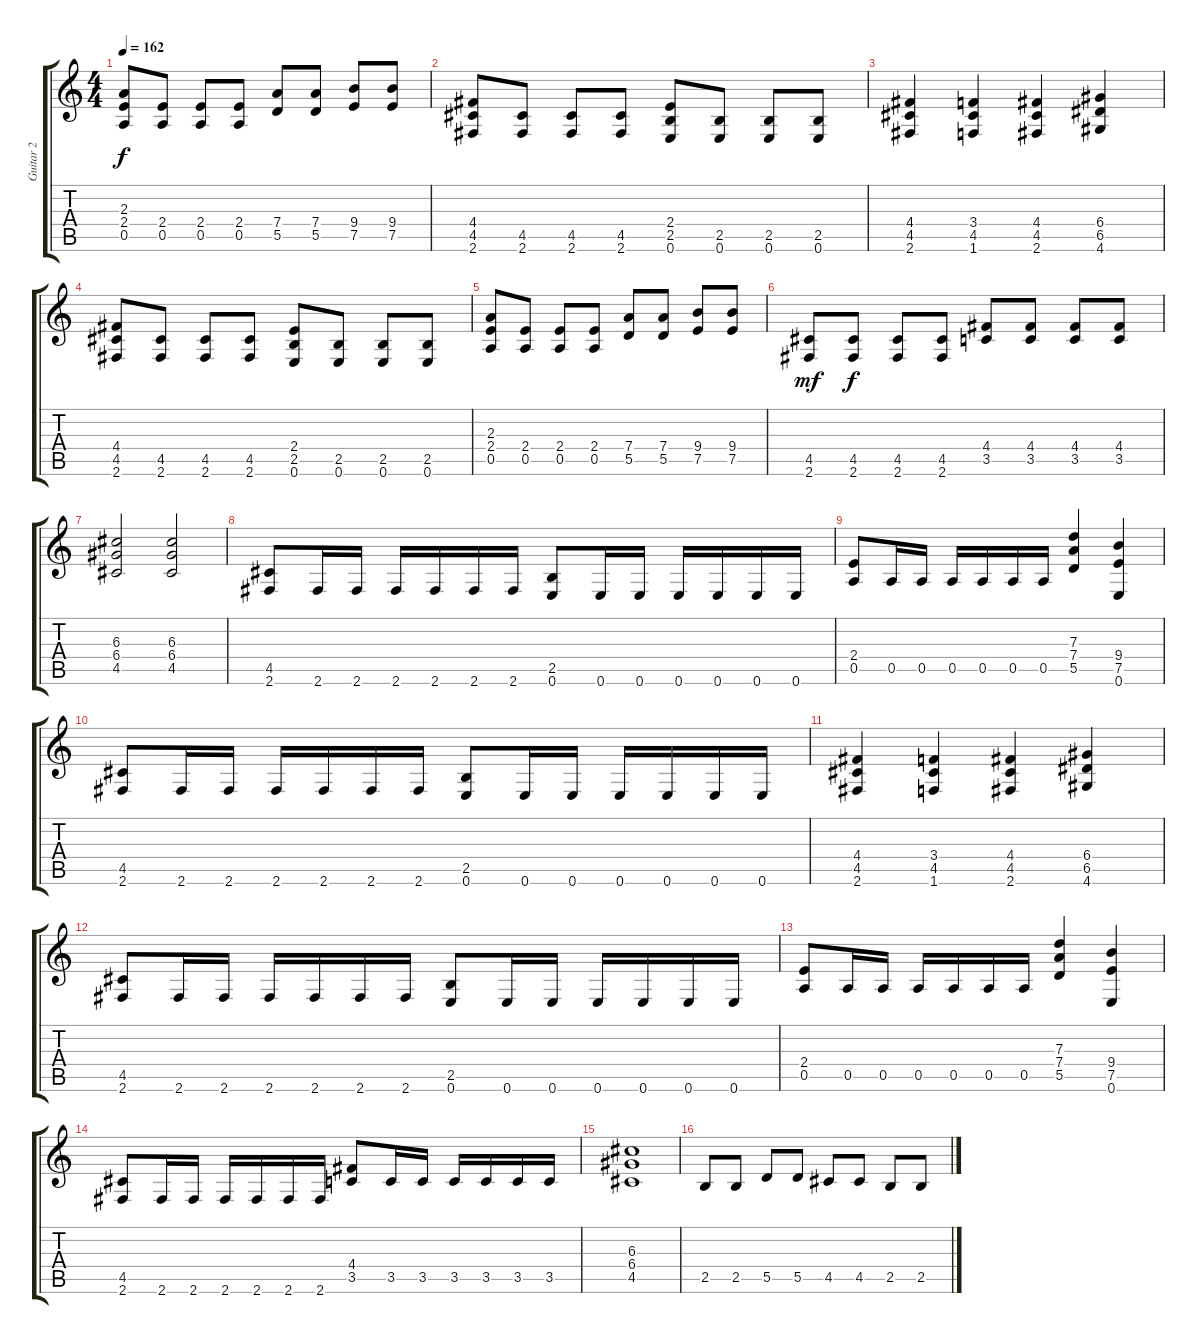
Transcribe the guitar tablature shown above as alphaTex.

\track ("Guitar 2" "Guitar 2") {instrument distortionguitar}
\staff {score tabs}
\tuning (E4 B3 G3 D3 A2 E2) {hide}
\ts (4 4)
\tempo 162
\clef g2
\ks c
(2.3 2.4 0.5).8{dy f} (2.4 0.5).8 (2.4 0.5).8 (2.4 0.5).8 (7.4 5.5).8 (7.4 5.5).8 (9.4 7.5).8 (9.4 7.5).8 |
(4.4 4.5 2.6).8 (4.5 2.6).8 (4.5 2.6).8 (4.5 2.6).8 (2.4 2.5 0.6).8 (2.5 0.6).8 (2.5 0.6).8 (2.5 0.6).8 |
(4.4 4.5 2.6).4 (3.4 4.5 1.6).4 (4.4 4.5 2.6).4 (6.4 6.5 4.6).4 |
(4.4 4.5 2.6).8 (4.5 2.6).8 (4.5 2.6).8 (4.5 2.6).8 (2.4 2.5 0.6).8 (2.5 0.6).8 (2.5 0.6).8 (2.5 0.6).8 |
(2.3 2.4 0.5).8 (2.4 0.5).8 (2.4 0.5).8 (2.4 0.5).8 (7.4 5.5).8 (7.4 5.5).8 (9.4 7.5).8 (9.4 7.5).8 |
(4.5 2.6).8{dy mf} (4.5 2.6).8{dy f} (4.5 2.6).8 (4.5 2.6).8 (4.4 3.5).8 (4.4 3.5).8 (4.4 3.5).8 (4.4 3.5).8 |
(6.3 6.4 4.5).2 (6.3 6.4 4.5).2 |
\section ("" "")
(4.5 2.6).8 2.6.16 2.6.16 2.6.16 2.6.16 2.6.16 2.6.16 (2.5 0.6).8 0.6.16 0.6.16 0.6.16 0.6.16 0.6.16 0.6.16 |
(2.4 0.5).8 0.5.16 0.5.16 0.5.16 0.5.16 0.5.16 0.5.16 (7.3 7.4 5.5).4 (9.4 7.5 0.6).4 |
(4.5 2.6).8 2.6.16 2.6.16 2.6.16 2.6.16 2.6.16 2.6.16 (2.5 0.6).8 0.6.16 0.6.16 0.6.16 0.6.16 0.6.16 0.6.16 |
(4.4 4.5 2.6).4 (3.4 4.5 1.6).4 (4.4 4.5 2.6).4 (6.4 6.5 4.6).4 |
(4.5 2.6).8 2.6.16 2.6.16 2.6.16 2.6.16 2.6.16 2.6.16 (2.5 0.6).8 0.6.16 0.6.16 0.6.16 0.6.16 0.6.16 0.6.16 |
(2.4 0.5).8 0.5.16 0.5.16 0.5.16 0.5.16 0.5.16 0.5.16 (7.3 7.4 5.5).4 (9.4 7.5 0.6).4 |
(4.5 2.6).8 2.6.16 2.6.16 2.6.16 2.6.16 2.6.16 2.6.16 (4.4 3.5).8 3.5.16 3.5.16 3.5.16 3.5.16 3.5.16 3.5.16 |
(6.3 6.4 4.5).1 |
\section ("" "")
2.5.8 2.5.8 5.5.8 5.5.8 4.5.8 4.5.8 2.5.8 2.5.8
